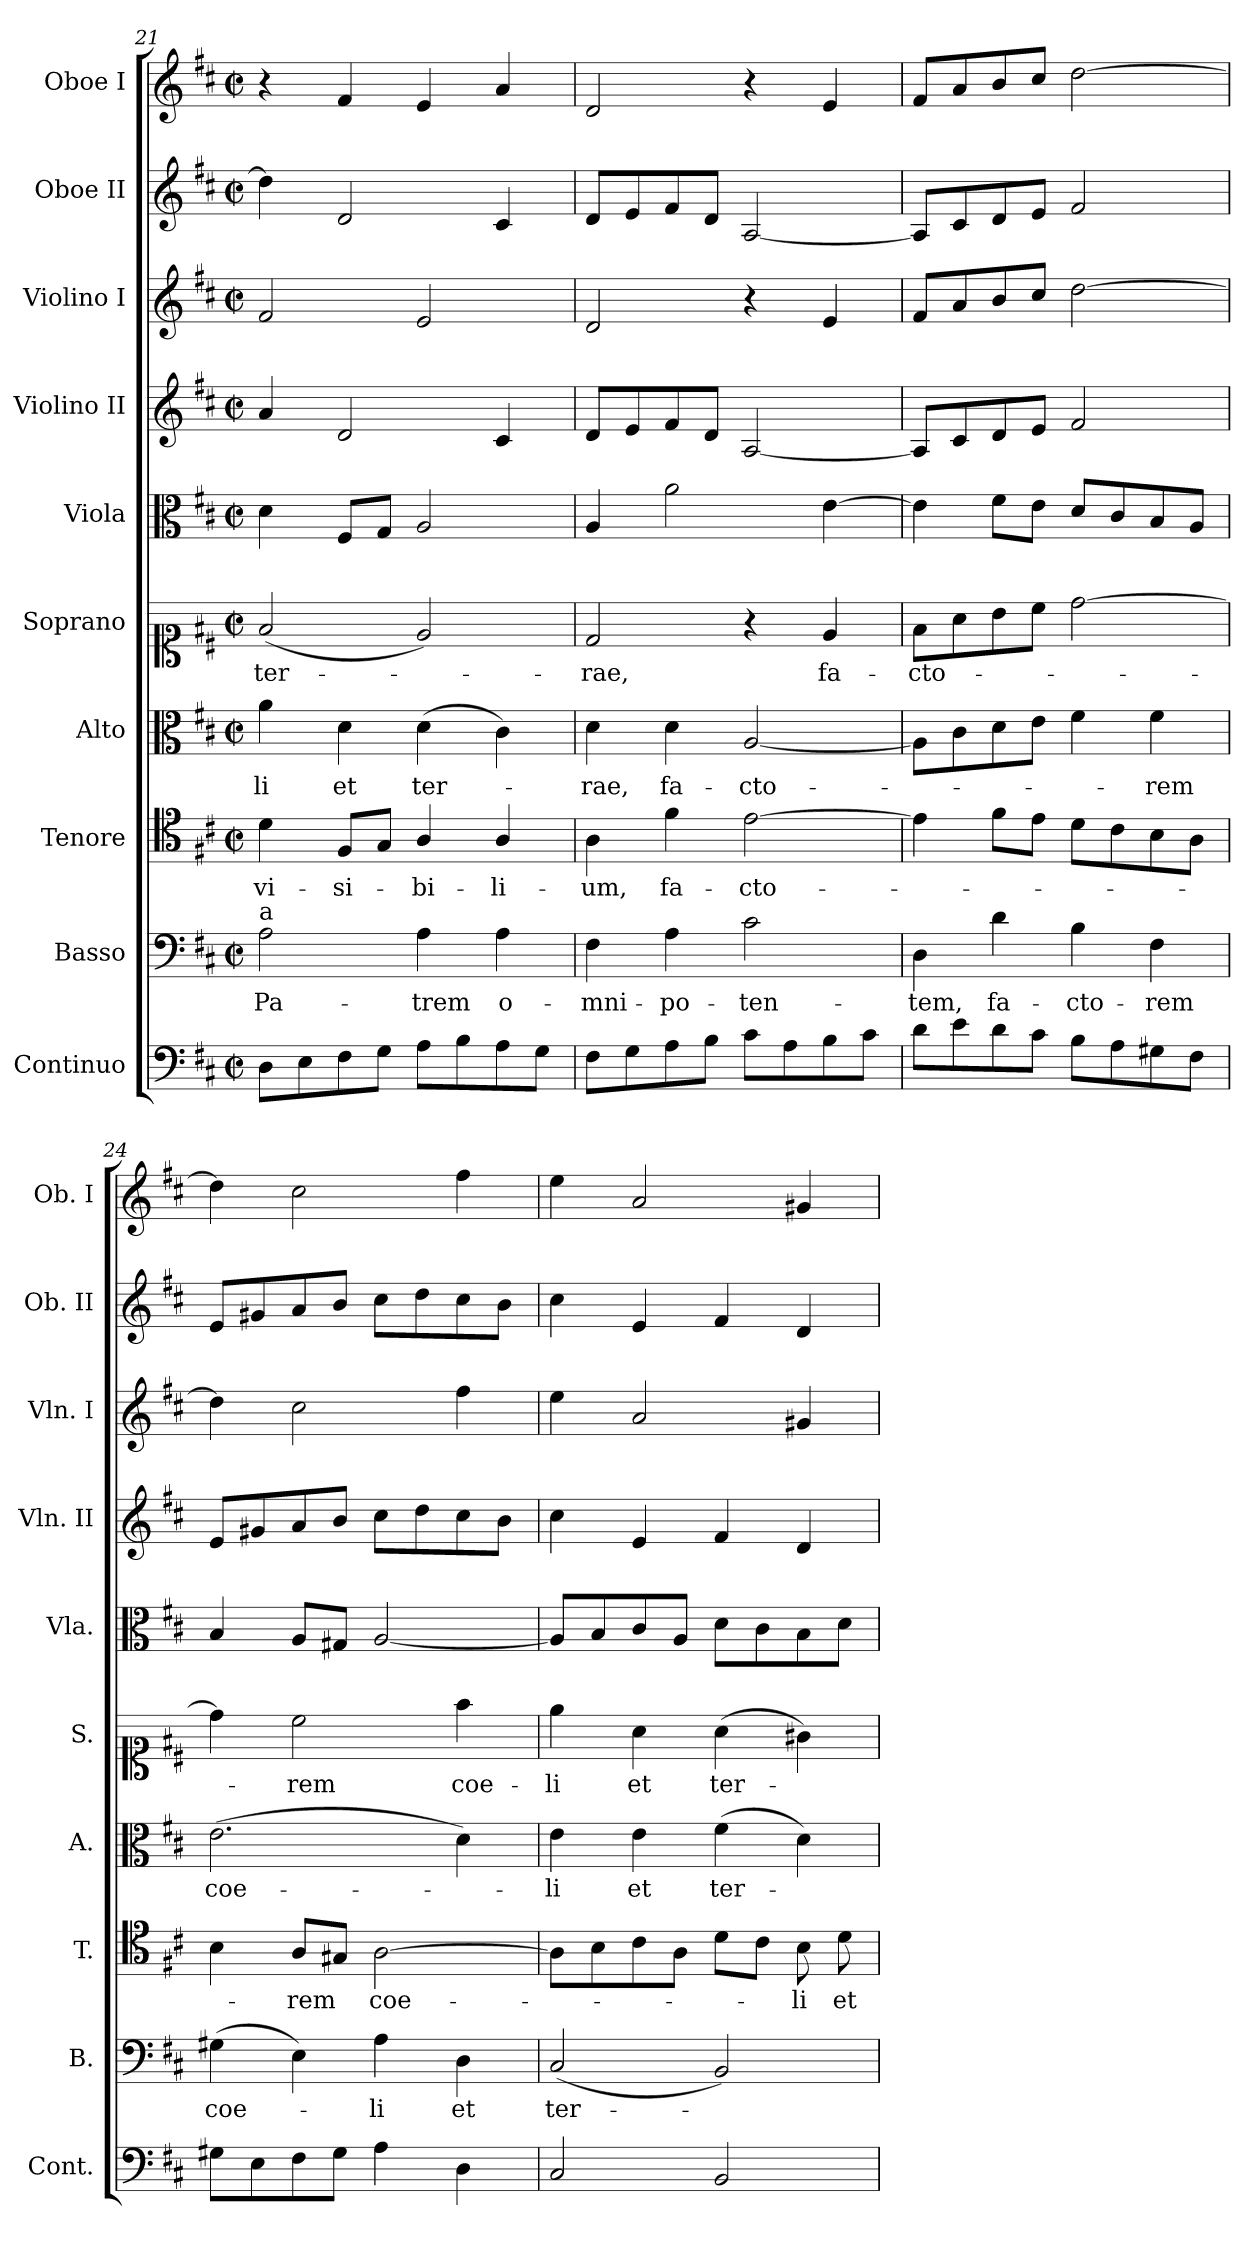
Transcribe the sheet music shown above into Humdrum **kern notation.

**kern	**kern	**text	**kern	**text	**kern	**text	**kern	**text	**kern	**kern	**kern	**kern	**kern
*part10	*part9	*part9	*part8	*part8	*part7	*part7	*part6	*part6	*part5	*part4	*part3	*part2	*part1
*staff10	*staff9	*staff9	*staff8	*staff8	*staff7	*staff7	*staff6	*staff6	*staff5	*staff4	*staff3	*staff2	*staff1
*I"Continuo	*I"Basso	*	*I"Tenore	*	*I"Alto	*	*I"Soprano	*	*I"Viola	*I"Violino II	*I"Violino I	*I"Oboe II	*I"Oboe I
*I'Cont.	*I'B.	*	*I'T.	*	*I'A.	*	*I'S.	*	*I'Vla.	*I'Vln. II	*I'Vln. I	*I'Ob. II	*I'Ob. I
*clefF4	*clefF4	*	*clefC4	*	*clefC3	*	*clefC1	*	*clefC3	*clefG2	*clefG2	*clefG2	*clefG2
*k[f#c#]	*k[f#c#]	*	*k[f#c#]	*	*k[f#c#]	*	*k[f#c#]	*	*k[f#c#]	*k[f#c#]	*k[f#c#]	*k[f#c#]	*k[f#c#]
*M2/2	*M2/2	*	*M2/2	*	*M2/2	*	*M2/2	*	*M2/2	*M2/2	*M2/2	*M2/2	*M2/2
*met(c|)	*met(c|)	*	*met(c|)	*	*met(c|)	*	*met(c|)	*	*met(c|)	*met(c|)	*met(c|)	*met(c|)	*met(c|)
=21	=21	=21	=21	=21	=21	=21	=21	=21	=21	=21	=21	=21	=21
!	!LO:TX:a:t=a	!	!	!	!	!	!	!	!	!	!	!	!
8D\L	2A\	Pa-	4d\	-vi-	4a\	-li	(2f#/	ter-	4d\	4a/	2f#/	4dd\]	4r
8E\	.	.	.	.	.	.	.	.	.	.	.	.	.
8F#\	.	.	8F#/L	-si-	4d\	et	.	.	8F#/L	2d/	.	2d/	4f#/
8G\J	.	.	8G/J	.	.	.	.	.	8G/J	.	.	.	.
8A\L	4A\	-trem	4A/	-bi-	(4d\	ter-	2e/)	.	2A/	.	2e/	.	4e/
8B\	.	.	.	.	.	.	.	.	.	.	.	.	.
8A\	4A\	o-	4A/	-li-	4c#\)	.	.	.	.	4c#/	.	4c#/	4a/
8G\J	.	.	.	.	.	.	.	.	.	.	.	.	.
=22	=22	=22	=22	=22	=22	=22	=22	=22	=22	=22	=22	=22	=22
8F#\L	4F#\	-mni-	4A\	-um,	4d\	-rae,	2d/	-rae,	4A/	8d/L	2d/	8d/L	2d/
8G\	.	.	.	.	.	.	.	.	.	8e/	.	8e/	.
8A\	4A\	-po-	4f#\	fa-	4d\	fa-	.	.	2a\	8f#/	.	8f#/	.
8B\J	.	.	.	.	.	.	.	.	.	8d/J	.	8d/J	.
8c#\L	2c#\	-ten-	[2e\	-cto-	[2A/	-cto-	4r	.	.	[2A/	4r	[2A/	4r
8A\	.	.	.	.	.	.	.	.	.	.	.	.	.
8B\	.	.	.	.	.	.	4e/	fa-	[4e\	.	4e/	.	4e/
8c#\J	.	.	.	.	.	.	.	.	.	.	.	.	.
=23	=23	=23	=23	=23	=23	=23	=23	=23	=23	=23	=23	=23	=23
8d\L	4D\	-tem,	4e\]	.	8A\L]	.	8f#\L	-cto-	4e\]	8A/L]	8f#/L	8A/L]	8f#/L
8e\	.	.	.	.	8c#\	.	8a\	.	.	8c#/	8a/	8c#/	8a/
8d\	4d\	fa-	8f#\L	.	8d\	.	8b\	.	8f#\L	8d/	8b/	8d/	8b/
8c#\J	.	.	8e\J	.	8e\J	.	8cc#\J	.	8e\J	8e/J	8cc#/J	8e/J	8cc#/J
8B\L	4B\	-cto-	8d\L	.	4f#\	.	[2dd\	.	8d/L	2f#/	[2dd\	2f#/	[2dd\
8A\	.	.	8c#\	.	.	.	.	.	8c#/	.	.	.	.
8G#X\	4F#\	-rem	8B\	.	4f#\	-rem	.	.	8B/	.	.	.	.
8F#\J	.	.	8A\J	.	.	.	.	.	8A/J	.	.	.	.
=24	=24	=24	=24	=24	=24	=24	=24	=24	=24	=24	=24	=24	=24
8G#X\L	(4G#X\	coe-	4B\	.	(2.e\	coe-	4dd\]	.	4B/	8e/L	4dd\]	8e/L	4dd\]
8E\	.	.	.	.	.	.	.	.	.	8g#X/	.	8g#X/	.
8F#\	4E\)	.	8A/L	-rem	.	.	2cc#\	-rem	8A/L	8a/	2cc#\	8a/	2cc#\
8G#\J	.	.	8G#X/J	.	.	.	.	.	8G#X/J	8b/J	.	8b/J	.
4A\	4A\	-li	[2A\	coe-	.	.	.	.	[2A/	8cc#\L	.	8cc#\L	.
.	.	.	.	.	.	.	.	.	.	8dd\	.	8dd\	.
4D\	4D\	et	.	.	4d\)	.	4ff#\	coe-	.	8cc#\	4ff#\	8cc#\	4ff#\
.	.	.	.	.	.	.	.	.	.	8b\J	.	8b\J	.
=25	=25	=25	=25	=25	=25	=25	=25	=25	=25	=25	=25	=25	=25
2C#/	(2C#/	ter-	8A\L]	.	4e\	-li	4ee\	-li	8A/L]	4cc#\	4ee\	4cc#\	4ee\
.	.	.	8B\	.	.	.	.	.	8B/	.	.	.	.
.	.	.	8c#\	.	4e\	et	4a\	et	8c#/	4e/	2a/	4e/	2a/
.	.	.	8A\J	.	.	.	.	.	8A/J	.	.	.	.
2BB/	2BB/)	.	8d\L	.	(4f#\	ter-	(4a\	ter-	8d\L	4f#/	.	4f#/	.
.	.	.	8c#\J	.	.	.	.	.	8c#\	.	.	.	.
.	.	.	8B\	-li	4d\)	.	4g#X\)	.	8B\	4d/	4g#X/	4d/	4g#X/
.	.	.	8d\	et	.	.	.	.	8d\J	.	.	.	.
=	=	=	=	=	=	=	=	=	=	=	=	=	=
*-	*-	*-	*-	*-	*-	*-	*-	*-	*-	*-	*-	*-	*-
